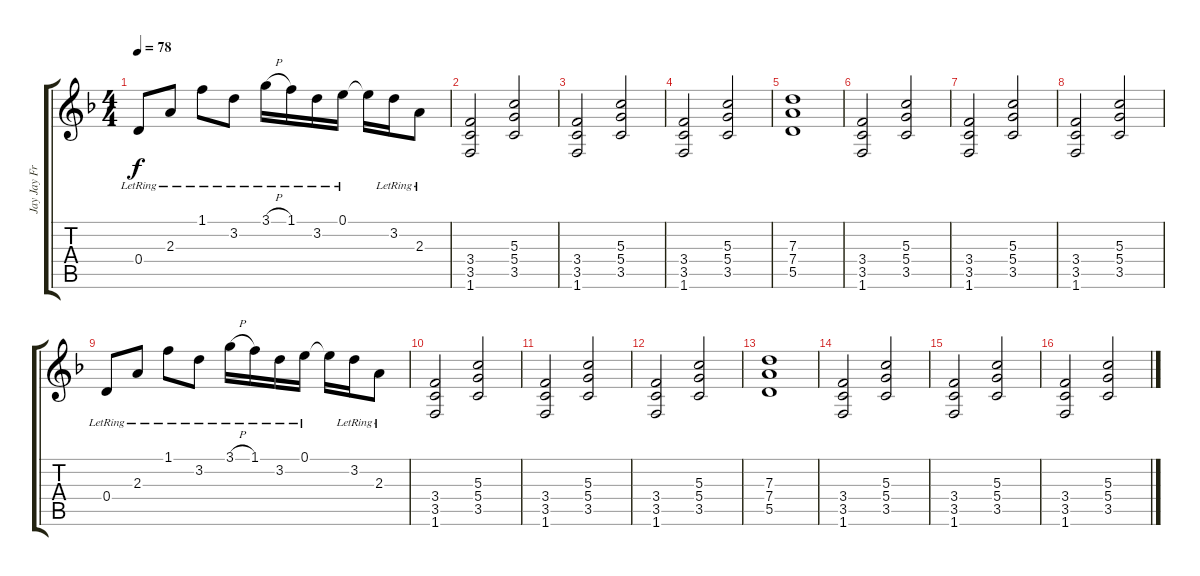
\track ("Jay Jay French" "Jay Jay Fr") {instrument distortionguitar}
\staff {score tabs}
\tuning (E4 B3 G3 D3 A2 E2) {hide}
\ts (4 4)
\tempo 78
\clef g2
\ks dminor
0.4{lr}.8{dy f} 2.3{lr}.8 1.1{lr}.8 3.2{lr}.8 3.1{h lr}.16 1.1{lr}.16 3.2{lr}.16 0.1{lr}.16 0.1{t}.16 3.2{lr}.16 2.3{lr}.8 |
(3.4 3.5 1.6).2 (5.3 5.4 3.5).2 |
(3.4 3.5 1.6).2 (5.3 5.4 3.5).2 |
(3.4 3.5 1.6).2 (5.3 5.4 3.5).2 |
(7.3 7.4 5.5).1 |
(3.4 3.5 1.6).2 (5.3 5.4 3.5).2 |
(3.4 3.5 1.6).2 (5.3 5.4 3.5).2 |
(3.4 3.5 1.6).2 (5.3 5.4 3.5).2 |
0.4{lr}.8 2.3{lr}.8 1.1{lr}.8 3.2{lr}.8 3.1{h lr}.16 1.1{lr}.16 3.2{lr}.16 0.1{lr}.16 0.1{t}.16 3.2{lr}.16 2.3{lr}.8 |
(3.4 3.5 1.6).2 (5.3 5.4 3.5).2 |
(3.4 3.5 1.6).2 (5.3 5.4 3.5).2 |
(3.4 3.5 1.6).2 (5.3 5.4 3.5).2 |
(7.3 7.4 5.5).1 |
(3.4 3.5 1.6).2 (5.3 5.4 3.5).2 |
(3.4 3.5 1.6).2 (5.3 5.4 3.5).2 |
(3.4 3.5 1.6).2 (5.3 5.4 3.5).2
